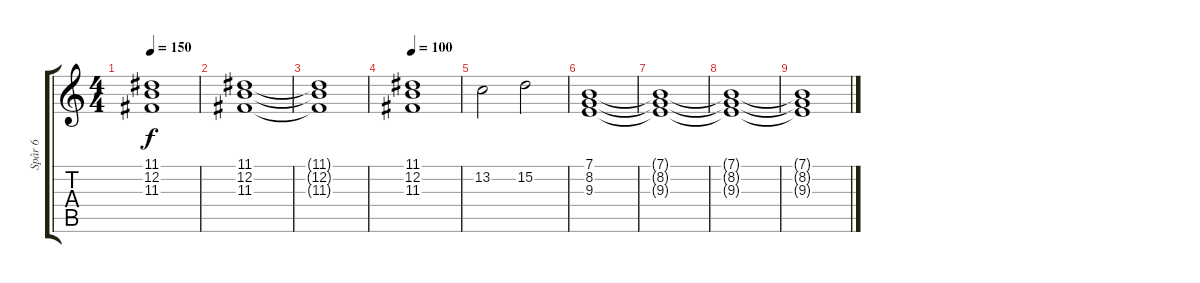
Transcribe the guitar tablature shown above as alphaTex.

\track ("Spår 6" "Spår 6") {instrument choiraahs}
\staff {score tabs}
\tuning (E4 B3 G3 D3 A2 E2) {hide}
\ts (4 4)
\tempo 150
\clef g2
\ks c
(11.1{t} 12.2{t} 11.3{t}).1{dy f} |
(11.1 12.2 11.3).1 |
(11.1{t} 12.2{t} 11.3{t}).1 |
\tempo 100
(11.1 12.2 11.3).1 |
13.2.2 15.2.2 |
(7.1 8.2 9.3).1 |
(7.1{t} 8.2{t} 9.3{t}).1 |
(7.1{t} 8.2{t} 9.3{t}).1{volume 0} |
(7.1{t} 8.2{t} 9.3{t}).1
